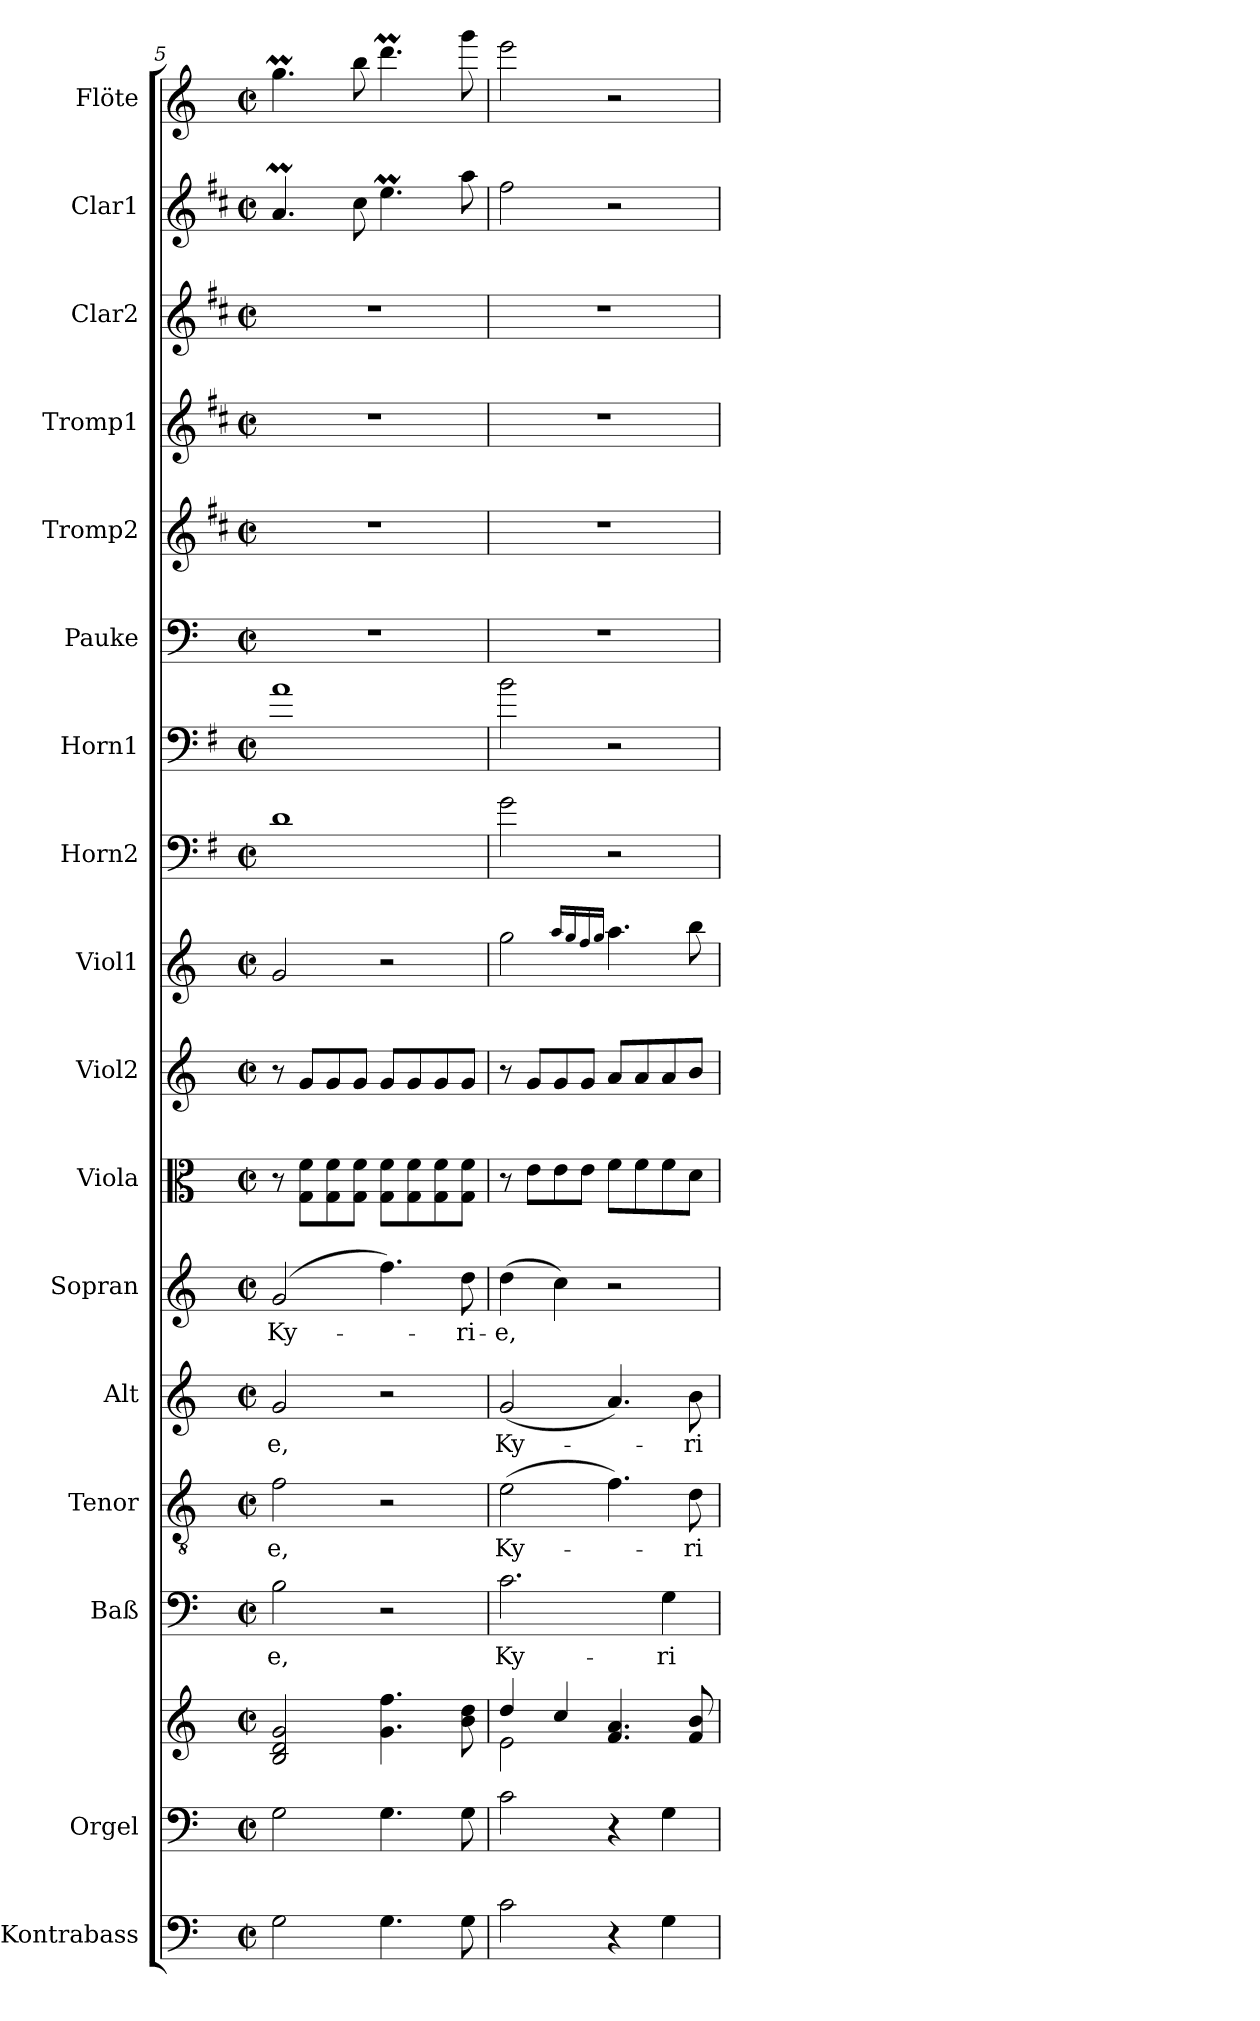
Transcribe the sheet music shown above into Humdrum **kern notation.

**kern	**kern	**kern	**kern	**text	**kern	**text	**kern	**text	**kern	**text	**kern	**kern	**kern	**kern	**kern	**kern	**kern	**kern	**kern	**kern	**kern
*part17	*part16	*part16	*part15	*part15	*part14	*part14	*part13	*part13	*part12	*part12	*part11	*part10	*part9	*part8	*part7	*part6	*part5	*part4	*part3	*part2	*part1
*staff18	*staff17	*staff16	*staff15	*staff15	*staff14	*staff14	*staff13	*staff13	*staff12	*staff12	*staff11	*staff10	*staff9	*staff8	*staff7	*staff6	*staff5	*staff4	*staff3	*staff2	*staff1
*I"Kontrabass	*I"Orgel	*	*I"Baß	*	*I"Tenor	*	*I"Alt	*	*I"Sopran	*	*I"Viola	*I"Viol2	*I"Viol1	*I"Horn2	*I"Horn1	*I"Pauke	*I"Tromp2	*I"Tromp1	*I"Clar2	*I"Clar1	*I"Flöte
*I'Kb	*	*	*I'B	*	*I'T	*	*I'A	*	*I'S	*	*I'Vla	*I'Vl2	*I'Vl1	*I'Hr2	*I'Hr1	*I'Pk	*I'Tr2	*I'Tr1	*I'Cl2	*I'Cl1	*I'Fl
!!LO:PB:g=z
*clefF4	*clefF4	*clefG2	*clefF4	*	*clefGv2	*	*clefG2	*	*clefG2	*	*clefC3	*clefG2	*clefG2	*clefF4	*clefF4	*clefF4	*clefG2	*clefG2	*clefG2	*clefG2	*clefG2
*ITrd7c12	*	*	*	*	*	*	*	*	*	*	*	*	*	*ITrd4c7	*ITrd4c7	*	*ITrd1c2	*ITrd1c2	*ITrd1c2	*ITrd1c2	*
*k[]	*k[]	*k[]	*k[]	*	*k[]	*	*k[]	*	*k[]	*	*k[]	*k[]	*k[]	*k[]	*k[]	*k[]	*k[]	*k[]	*k[]	*k[]	*k[]
*C:	*C:	*C:	*C:	*	*C:	*	*C:	*	*C:	*	*C:	*C:	*C:	*C:	*C:	*C:	*C:	*C:	*C:	*C:	*C:
*M2/2	*M2/2	*M2/2	*M2/2	*	*M2/2	*	*M2/2	*	*M2/2	*	*M2/2	*M2/2	*M2/2	*M2/2	*M2/2	*M2/2	*M2/2	*M2/2	*M2/2	*M2/2	*M2/2
*met(c|)	*met(c|)	*met(c|)	*met(c|)	*	*met(c|)	*	*met(c|)	*	*met(c|)	*	*met(c|)	*met(c|)	*met(c|)	*met(c|)	*met(c|)	*met(c|)	*met(c|)	*met(c|)	*met(c|)	*met(c|)	*met(c|)
=5	=5	=5	=5	=5	=5	=5	=5	=5	=5	=5	=5	=5	=5	=5	=5	=5	=5	=5	=5	=5	=5
!	!	!	!	!LO:LY:b	!	!LO:LY:b	!	!LO:LY:b	!	!LO:LY:b	!	!	!	!	!	!	!	!	!	!	!
2GG\	2G\	2B/ 2d/ 2g/	2B\	-e,	2f\	-e,	2g/	-e,	(2g/	Ky-	8r	8r	2g/	1G	1d	1r	1r	1r	1r	4.gM/	4.ggM\
.	.	.	.	.	.	.	.	.	.	.	8G\ 8f\L	8g/L	.	.	.	.	.	.	.	.	.
.	.	.	.	.	.	.	.	.	.	.	8G\ 8f\	8g/	.	.	.	.	.	.	.	.	.
.	.	.	.	.	.	.	.	.	.	.	8G\ 8f\J	8g/J	.	.	.	.	.	.	.	8b\	8bb\
4.GG\	4.G\	4.g\ 4.ff\	2r	.	2r	.	2r	.	4.ff\)	.	8G\ 8f\L	8g/L	2r	.	.	.	.	.	.	4.ddM\	4.dddM\
.	.	.	.	.	.	.	.	.	.	.	8G\ 8f\	8g/	.	.	.	.	.	.	.	.	.
.	.	.	.	.	.	.	.	.	.	.	8G\ 8f\	8g/	.	.	.	.	.	.	.	.	.
!	!	!	!	!	!	!	!	!	!	!LO:LY:b	!	!	!	!	!	!	!	!	!	!	!
8GG\	8G\	8b\ 8dd\	.	.	.	.	.	.	8dd\	-ri-	8G\ 8f\J	8g/J	.	.	.	.	.	.	.	8gg\	8ggg\
=6	=6	=6	=6	=6	=6	=6	=6	=6	=6	=6	=6	=6	=6	=6	=6	=6	=6	=6	=6	=6	=6
*	*	*^	*	*	*	*	*	*	*	*	*	*	*	*	*	*	*	*	*	*	*
!	!	!	!	!	!LO:LY:b	!	!LO:LY:b	!	!LO:LY:b	!	!LO:LY:b	!	!	!	!	!	!	!	!	!	!	!
2C\	2c\	4dd/	2e\	2.c\	Ky-	(>2e\	Ky-	(<2g/	Ky-	(>4dd\	-e,	8r	8r	2gg\	2c\	2e\	1r	1r	1r	1r	2ee\	2eee\
.	.	.	.	.	.	.	.	.	.	.	.	8e\L	8g/L	.	.	.	.	.	.	.	.	.
.	.	4cc/	.	.	.	.	.	.	.	4cc\)	.	8e\	8g/	.	.	.	.	.	.	.	.	.
.	.	.	.	.	.	.	.	.	.	.	.	8e\J	8g/J	.	.	.	.	.	.	.	.	.
.	.	.	.	.	.	.	.	.	.	.	.	.	.	16qaa/LL	.	.	.	.	.	.	.	.
.	.	.	.	.	.	.	.	.	.	.	.	.	.	16qgg/	.	.	.	.	.	.	.	.
.	.	.	.	.	.	.	.	.	.	.	.	.	.	16qff/	.	.	.	.	.	.	.	.
.	.	.	.	.	.	.	.	.	.	.	.	.	.	16qgg/JJ	.	.	.	.	.	.	.	.
4r	4r	4.f/ 4.a/	2ryy	.	.	4.f\)	.	4.a/)	.	2r	.	8f\L	8a/L	4.aa\	2r	2r	.	.	.	.	2r	2r
.	.	.	.	.	.	.	.	.	.	.	.	8f\	8a/	.	.	.	.	.	.	.	.	.
!	!	!	!	!	!LO:LY:b	!	!	!	!	!	!	!	!	!	!	!	!	!	!	!	!	!
4GG\	4G\	.	.	4G\	-ri-	.	.	.	.	.	.	8f\	8a/	.	.	.	.	.	.	.	.	.
!	!	!	!	!	!	!	!LO:LY:b	!	!LO:LY:b	!	!	!	!	!	!	!	!	!	!	!	!	!
.	.	8f/ 8b/	.	.	.	8d\	-ri-	8b\	-ri-	.	.	8d\J	8b/J	8bb\	.	.	.	.	.	.	.	.
*	*	*v	*v	*	*	*	*	*	*	*	*	*	*	*	*	*	*	*	*	*	*	*
=	=	=	=	=	=	=	=	=	=	=	=	=	=	=	=	=	=	=	=	=	=
*-	*-	*-	*-	*-	*-	*-	*-	*-	*-	*-	*-	*-	*-	*-	*-	*-	*-	*-	*-	*-	*-
